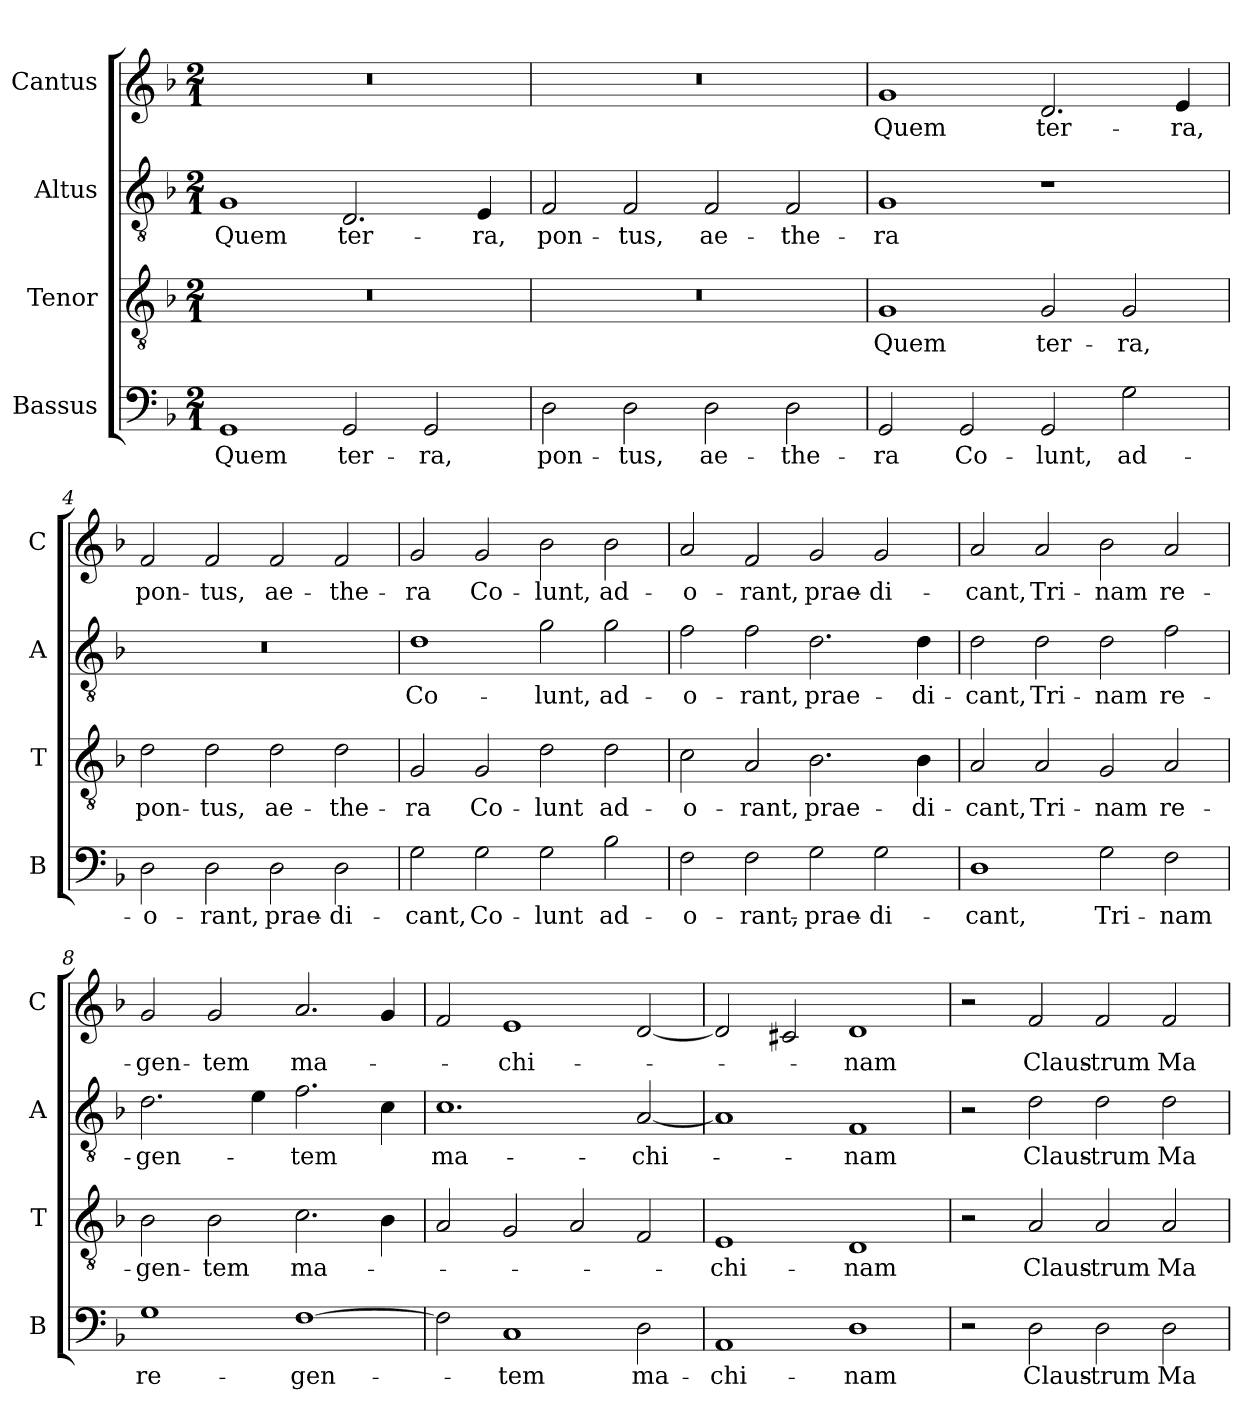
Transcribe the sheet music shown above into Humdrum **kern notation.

**kern	**text	**kern	**text	**kern	**text	**kern	**text
*part4	*part4	*part3	*part3	*part2	*part2	*part1	*part1
*staff4	*staff4	*staff3	*staff3	*staff2	*staff2	*staff1	*staff1
*I"Bassus	*	*I"Tenor	*	*I"Altus	*	*I"Cantus	*
*I'B	*	*I'T	*	*I'A	*	*I'C	*
*clefF4	*	*clefGv2	*	*clefGv2	*	*clefG2	*
*k[b-]	*	*k[b-]	*	*k[b-]	*	*k[b-]	*
*F:	*	*F:	*	*F:	*	*F:	*
*M2/1	*	*M2/1	*	*M2/1	*	*M2/1	*
*MM320	*	*MM320	*	*MM320	*	*MM320	*
=1	=1	=1	=1	=1	=1	=1	=1
1GG	Quem	0r	.	1G	Quem	0r	.
2GG	ter-	.	.	2.D	ter-	.	.
2GG	-ra,	.	.	.	.	.	.
.	.	.	.	4E	-ra,	.	.
=2	=2	=2	=2	=2	=2	=2	=2
2D	pon-	0r	.	2F	pon-	0r	.
2D	-tus,	.	.	2F	-tus,	.	.
2D	ae-	.	.	2F	ae-	.	.
2D	-the-	.	.	2F	-the-	.	.
=3	=3	=3	=3	=3	=3	=3	=3
2GG	-ra	1G	Quem	1G	-ra	1g	Quem
2GG	Co-	.	.	.	.	.	.
2GG	-lunt,	2G	ter-	1r	.	2.d	ter-
2G	ad-	2G	-ra,	.	.	.	.
.	.	.	.	.	.	4e	-ra,
!!LO:LB:g=z
=4	=4	=4	=4	=4	=4	=4	=4
2D	-o-	2d	pon-	0r	.	2f	pon-
2D	-rant,	2d	-tus,	.	.	2f	-tus,
2D	prae-	2d	ae-	.	.	2f	ae-
2D	-di-	2d	-the-	.	.	2f	-the-
=5	=5	=5	=5	=5	=5	=5	=5
2G	-cant,	2G	-ra	1d	Co-	2g	-ra
!	!LO:LY:i	!	!	!	!	!	!
2G	Co-	2G	Co-	.	.	2g	Co-
!	!LO:LY:i	!	!	!	!	!	!
2G	-lunt	2d	-lunt	2g	-lunt,	2b-	-lunt,
!	!LO:LY:i	!	!	!	!	!	!
2B-	ad-	2d	ad-	2g	ad-	2b-	ad-
=6	=6	=6	=6	=6	=6	=6	=6
!	!LO:LY:i	!	!	!	!	!	!
2F	-o-	2c	-o-	2f	-o-	2a	-o-
!	!LO:LY:i	!	!	!	!	!	!
2F	-rant,-	2A	-rant,	2f	-rant,	2f	-rant,
!	!LO:LY:i	!	!	!	!	!	!
2G	-prae-	2.B-	prae-	2.d	prae-	2g	prae-
!	!LO:LY:i	!	!	!	!	!	!
2G	-di-	.	.	.	.	2g	-di-
.	.	4B-	-di-	4d	-di-	.	.
=7	=7	=7	=7	=7	=7	=7	=7
!	!LO:LY:i	!	!	!	!	!	!
1D	-cant,	2A	-cant,	2d	-cant,	2a	-cant,
.	.	2A	Tri-	2d	Tri-	2a	Tri-
2G	Tri-	2G	-nam	2d	-nam	2b-	-nam
2F	-nam	2A	re-	2f	re-	2a	re-
!!LO:LB:g=z
=8	=8	=8	=8	=8	=8	=8	=8
1G	re-	2B-	-gen-	2.d	-gen-	2g	-gen-
.	.	2B-	-tem	.	.	2g	-tem
.	.	.	.	4e	.	.	.
[1F	-gen-	2.c	ma-	2.f	-tem	2.a	ma-
.	.	4B-	.	4c	.	4g	.
=9	=9	=9	=9	=9	=9	=9	=9
2F]	.	2A	.	1.c	ma-	2f	.
1C	-tem	2G	.	.	.	1e	-chi-
.	.	2A	.	.	.	.	.
2D	ma-	2F	.	[2A	-chi-	[2d	.
=10	=10	=10	=10	=10	=10	=10	=10
1AA	-chi-	1E	-chi-	1A]	.	2d]	.
.	.	.	.	.	.	2c#X	.
1D	-nam	1D	-nam	1F	-nam	1d	-nam
=11	=11	=11	=11	=11	=11	=11	=11
2r	.	2r	.	2r	.	2r	.
2D	Claus-	2A	Claus-	2d	Claus-	2f	Claus-
2D	-trum	2A	-trum	2d	-trum	2f	-trum
2D	Ma-	2A	Ma-	2d	Ma-	2f	Ma-
=	=	=	=	=	=	=	=
*-	*-	*-	*-	*-	*-	*-	*-
